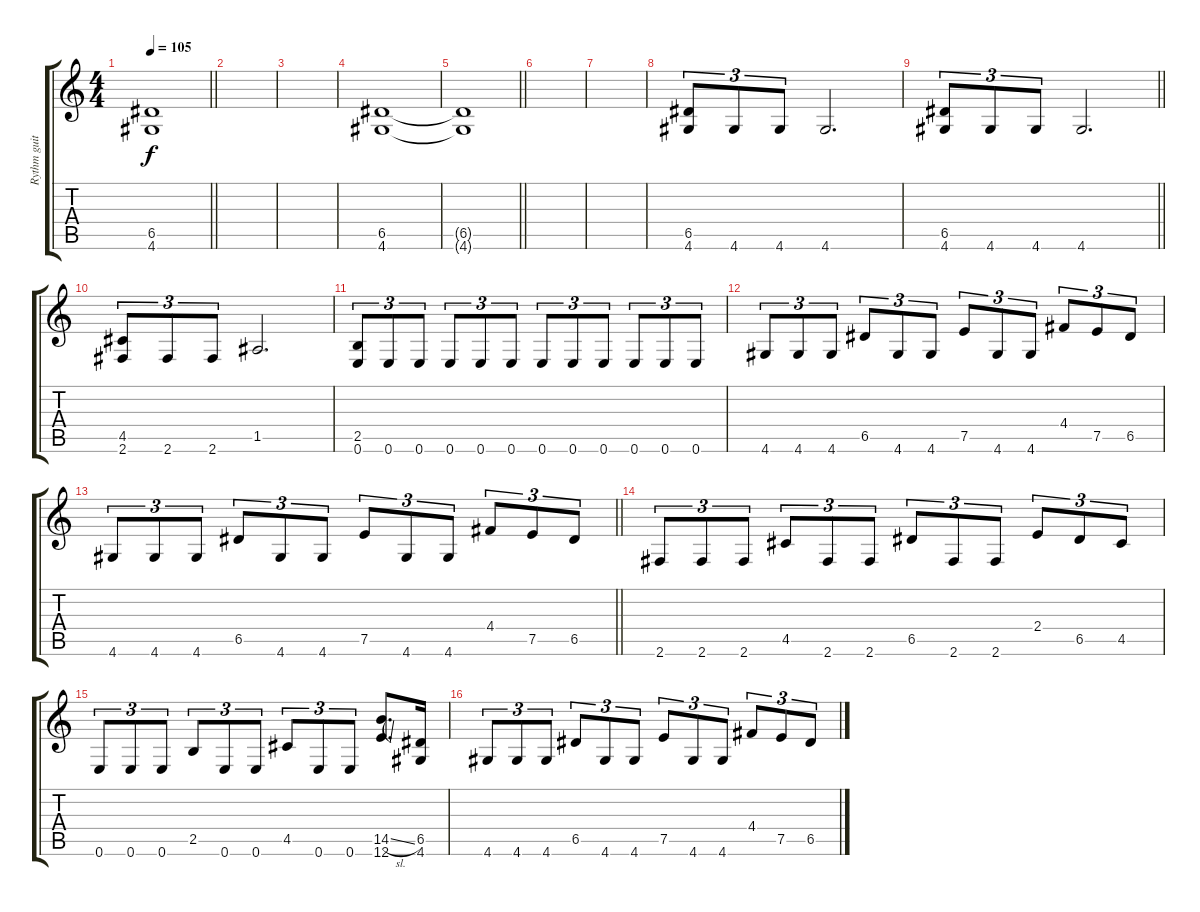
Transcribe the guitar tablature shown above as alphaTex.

\track ("Rythm guitar" "Rythm guit") {instrument distortionguitar}
\staff {score tabs}
\tuning (E4 B3 G3 D3 A2 E2) {hide}
\ts (4 4)
\tempo 105
\clef g2
\barLineRight lightlight
\ks c
(6.5{t} 4.6{t}).1{dy f} |
|
|
(6.5 4.6).1{volume 0} |
\barLineRight lightlight
(6.5{t} 4.6{t}).1 |
|
|
(6.5 4.6).8{tu (3 2) volume 13} 4.6.8{tu (3 2)} 4.6.8{tu (3 2)} 4.6.2{d} |
\barLineRight lightlight
(6.5 4.6).8{tu (3 2)} 4.6.8{tu (3 2)} 4.6.8{tu (3 2)} 4.6.2{d} |
(4.5 2.6).8{tu (3 2)} 2.6.8{tu (3 2)} 2.6.8{tu (3 2)} 1.5.2{d} |
(2.5 0.6).8{tu (3 2)} 0.6.8{tu (3 2)} 0.6.8{tu (3 2)} 0.6.8{tu (3 2)} 0.6.8{tu (3 2)} 0.6.8{tu (3 2)} 0.6.8{tu (3 2)} 0.6.8{tu (3 2)} 0.6.8{tu (3 2)} 0.6.8{tu (3 2)} 0.6.8{tu (3 2)} 0.6.8{tu (3 2)} |
4.6.8{tu (3 2)} 4.6.8{tu (3 2)} 4.6.8{tu (3 2)} 6.5.8{tu (3 2)} 4.6.8{tu (3 2)} 4.6.8{tu (3 2)} 7.5.8{tu (3 2)} 4.6.8{tu (3 2)} 4.6.8{tu (3 2)} 4.4.8{tu (3 2)} 7.5.8{tu (3 2)} 6.5.8{tu (3 2)} |
\barLineRight lightlight
4.6.8{tu (3 2)} 4.6.8{tu (3 2)} 4.6.8{tu (3 2)} 6.5.8{tu (3 2)} 4.6.8{tu (3 2)} 4.6.8{tu (3 2)} 7.5.8{tu (3 2)} 4.6.8{tu (3 2)} 4.6.8{tu (3 2)} 4.4.8{tu (3 2)} 7.5.8{tu (3 2)} 6.5.8{tu (3 2)} |
2.6.8{tu (3 2)} 2.6.8{tu (3 2)} 2.6.8{tu (3 2)} 4.5.8{tu (3 2)} 2.6.8{tu (3 2)} 2.6.8{tu (3 2)} 6.5.8{tu (3 2)} 2.6.8{tu (3 2)} 2.6.8{tu (3 2)} 2.4.8{tu (3 2)} 6.5.8{tu (3 2)} 4.5.8{tu (3 2)} |
0.6.8{tu (3 2)} 0.6.8{tu (3 2)} 0.6.8{tu (3 2)} 2.5.8{tu (3 2)} 0.6.8{tu (3 2)} 0.6.8{tu (3 2)} 4.5.8{tu (3 2)} 0.6.8{tu (3 2)} 0.6.8{tu (3 2)} (14.5{sl} 12.6).8{d} (6.5 4.6).16 |
4.6.8{tu (3 2) volume 15} 4.6.8{tu (3 2)} 4.6.8{tu (3 2)} 6.5.8{tu (3 2)} 4.6.8{tu (3 2)} 4.6.8{tu (3 2)} 7.5.8{tu (3 2)} 4.6.8{tu (3 2)} 4.6.8{tu (3 2)} 4.4.8{tu (3 2)} 7.5.8{tu (3 2)} 6.5.8{tu (3 2)}
